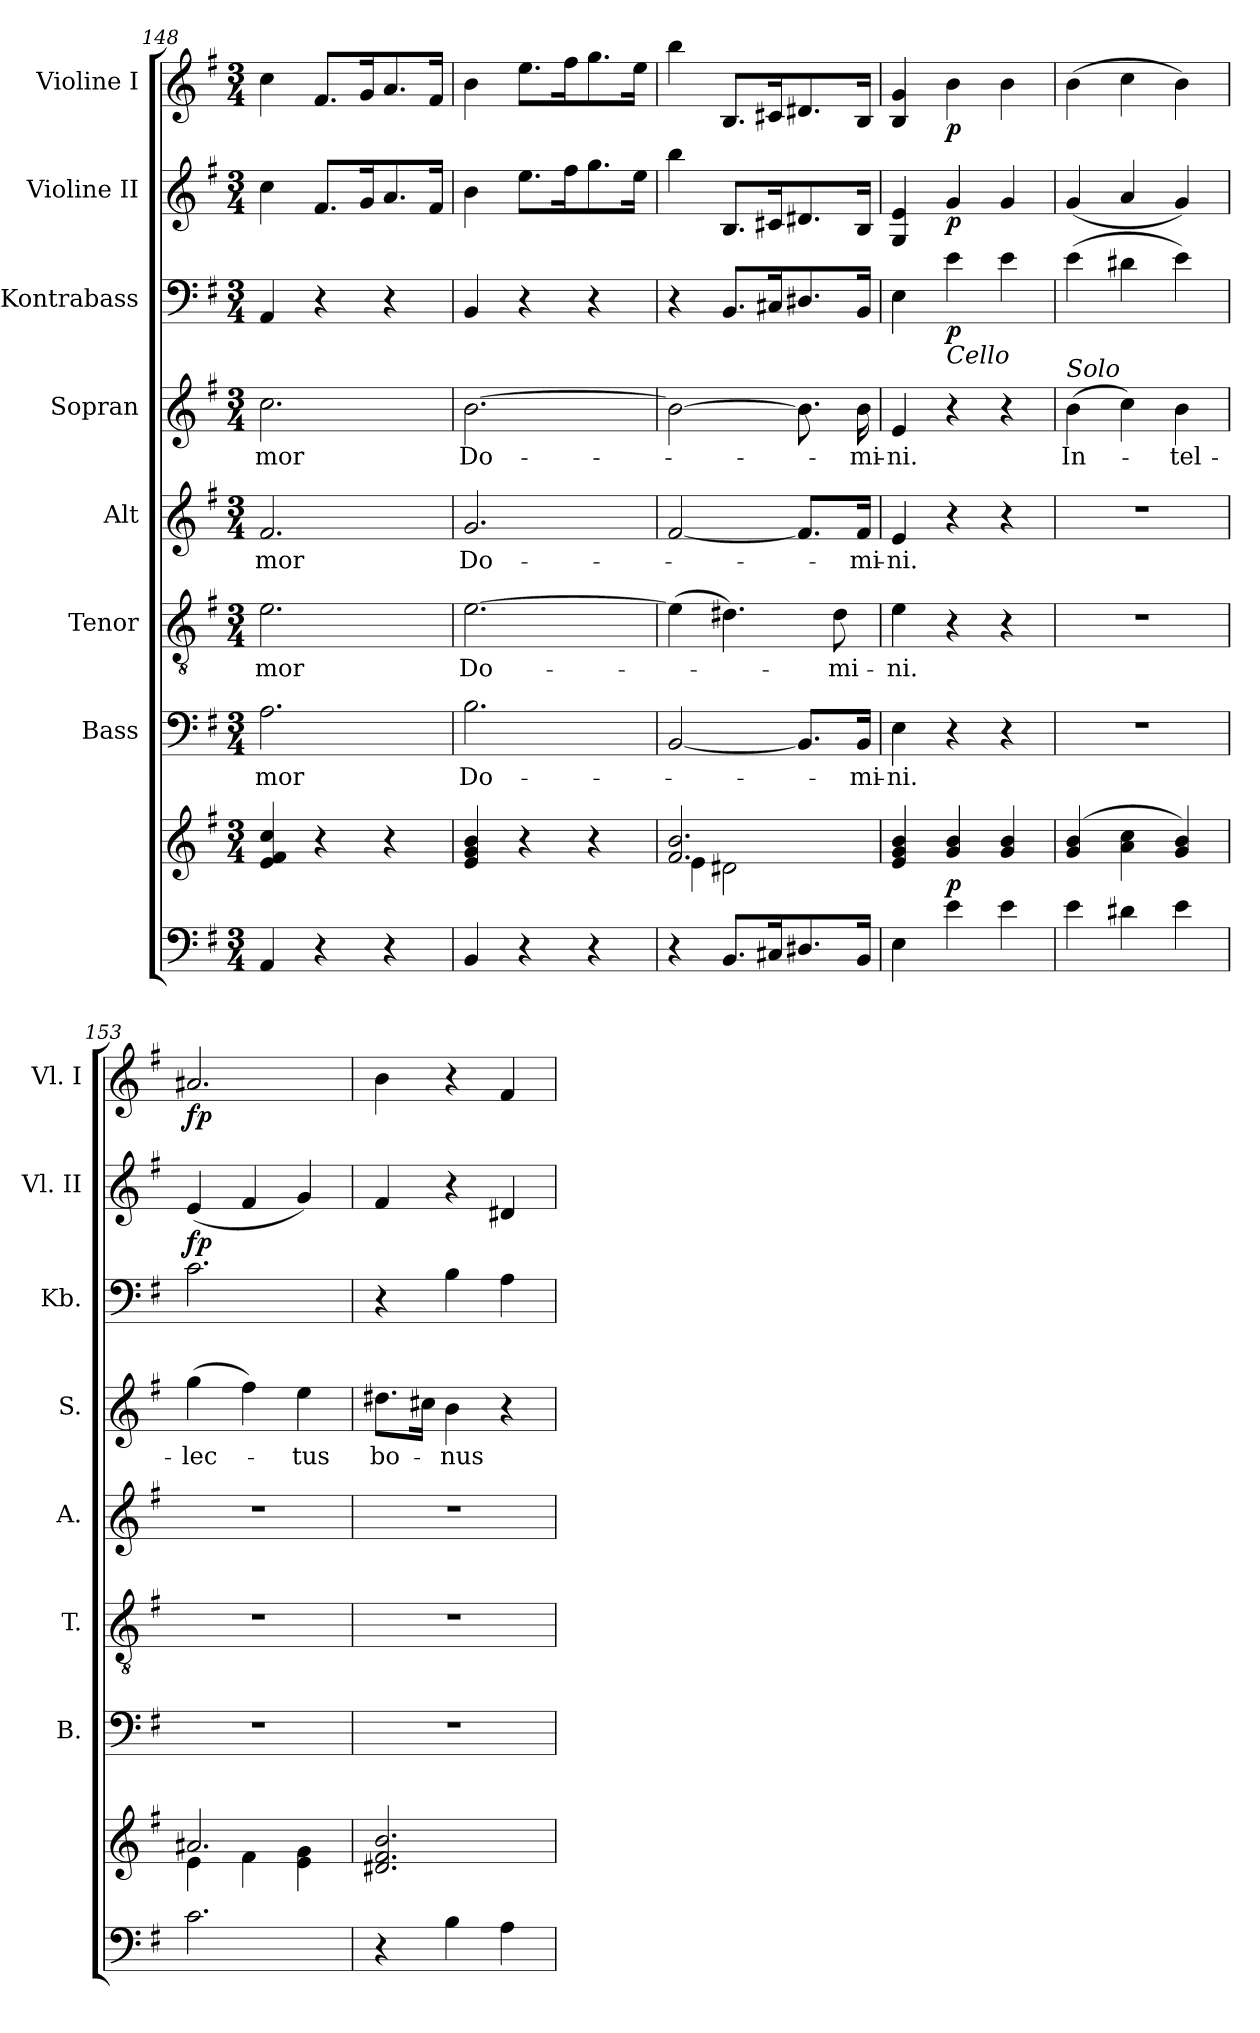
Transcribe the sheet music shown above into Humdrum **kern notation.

**kern	**kern	**dynam	**kern	**text	**kern	**text	**kern	**text	**kern	**text	**kern	**dynam	**kern	**dynam	**kern	**dynam
*part8	*part8	*part8	*part7	*part7	*part6	*part6	*part5	*part5	*part4	*part4	*part3	*part3	*part2	*part2	*part1	*part1
*staff9	*staff8	*staff8/9	*staff7	*staff7	*staff6	*staff6	*staff5	*staff5	*staff4	*staff4	*staff3	*staff3	*staff2	*staff2	*staff1	*staff1
*	*	*	*I"Bass	*	*I"Tenor	*	*I"Alt	*	*I"Sopran	*	*I"Kontrabass	*	*I"Violine II	*	*I"Violine I	*
*	*	*	*I'B.	*	*I'T.	*	*I'A.	*	*I'S.	*	*I'Kb.	*	*I'Vl. II	*	*I'Vl. I	*
*clefF4	*clefG2	*	*clefF4	*	*clefGv2	*	*clefG2	*	*clefG2	*	*clefF4	*	*clefG2	*	*clefG2	*
*	*	*	*	*	*	*	*	*	*	*	*ITrd7c12	*	*	*	*	*
*k[f#]	*k[f#]	*	*k[f#]	*	*k[f#]	*	*k[f#]	*	*k[f#]	*	*k[f#]	*	*k[f#]	*	*k[f#]	*
*G:	*G:	*	*G:	*	*G:	*	*G:	*	*G:	*	*G:	*	*G:	*	*G:	*
*M3/4	*M3/4	*	*M3/4	*	*M3/4	*	*M3/4	*	*M3/4	*	*M3/4	*	*M3/4	*	*M3/4	*
=148	=148	=148	=148	=148	=148	=148	=148	=148	=148	=148	=148	=148	=148	=148	=148	=148
!	!	!	!	!LO:LY:b	!	!LO:LY:b	!	!LO:LY:b	!	!LO:LY:b	!	!	!	!	!	!
4AA/	4e/ 4f#/ 4cc/	.	2.A\	-mor	2.e\	-mor	2.f#/	-mor	2.cc\	-mor	4AAA/	.	4cc\	.	4cc\	.
4r	4r	.	.	.	.	.	.	.	.	.	4r	.	8.f#/L	.	8.f#/L	.
.	.	.	.	.	.	.	.	.	.	.	.	.	16g/k	.	16g/k	.
4r	4r	.	.	.	.	.	.	.	.	.	4r	.	8.a/	.	8.a/	.
.	.	.	.	.	.	.	.	.	.	.	.	.	16f#/Jk	.	16f#/Jk	.
=149	=149	=149	=149	=149	=149	=149	=149	=149	=149	=149	=149	=149	=149	=149	=149	=149
!	!	!	!	!LO:LY:b	!	!LO:LY:b	!	!LO:LY:b	!	!LO:LY:b	!	!	!	!	!	!
4BB/	4e/ 4g/ 4b/	.	2.B\	Do-	[2.e\	Do-	2.g/	Do-	[2.b\	Do-	4BBB/	.	4b\	.	4b\	.
4r	4r	.	.	.	.	.	.	.	.	.	4r	.	8.ee\L	.	8.ee\L	.
.	.	.	.	.	.	.	.	.	.	.	.	.	16ff#\k	.	16ff#\k	.
4r	4r	.	.	.	.	.	.	.	.	.	4r	.	8.gg\	.	8.gg\	.
.	.	.	.	.	.	.	.	.	.	.	.	.	16ee\Jk	.	16ee\Jk	.
=150	=150	=150	=150	=150	=150	=150	=150	=150	=150	=150	=150	=150	=150	=150	=150	=150
*	*^	*	*	*	*	*	*	*	*	*	*	*	*	*	*	*
4r	2.f#/ 2.b/	4e\	.	[2BB/	.	(>4e\]	.	[2f#/	.	2b\_	.	4r	.	4bb\	.	4bb\	.
8.BB/L	.	2d#X\	.	.	.	4.d#X\)	.	.	.	.	.	8.BBB/L	.	8.B/L	.	8.B/L	.
16C#X/k	.	.	.	.	.	.	.	.	.	.	.	16CC#X/k	.	16c#X/k	.	16c#X/k	.
8.D#X/	.	.	.	8.BB/L]	.	.	.	8.f#/L]	.	8.b\]	.	8.DD#X/	.	8.d#X/	.	8.d#X/	.
!	!	!	!	!	!	!	!LO:LY:b	!	!	!	!	!	!	!	!	!	!
.	.	.	.	.	.	8d#\	-mi-	.	.	.	.	.	.	.	.	.	.
!	!	!	!	!	!LO:LY:b	!	!	!	!LO:LY:b	!	!LO:LY:b	!	!	!	!	!	!
16BB/Jk	.	.	.	16BB/Jk	-mi-	.	.	16f#/Jk	-mi-	16b\	-mi-	16BBB/Jk	.	16B/Jk	.	16B/Jk	.
*	*v	*v	*	*	*	*	*	*	*	*	*	*	*	*	*	*	*
=151	=151	=151	=151	=151	=151	=151	=151	=151	=151	=151	=151	=151	=151	=151	=151	=151
!	!	!	!	!LO:LY:b	!	!LO:LY:b	!	!LO:LY:b	!	!LO:LY:b	!	!	!	!	!	!
4E\	4e/ 4g/ 4b/	.	4E\	-ni.	4e\	-ni.	4e/	-ni.	4e/	-ni.	4EE\	.	4G/ 4e/	.	4B/ 4g/	.
!	!	!	!	!	!	!	!	!	!	!	!LO:TX:b:i:t=Cello	!	!	!	!	!
!	!	!LO:DY:a=2	!	!	!	!	!	!	!	!	!	!LO:DY:b	!	!LO:DY:b	!	!LO:DY:b
4e\	4g/ 4b/	p	4r	.	4r	.	4r	.	4r	.	4E\	p	4g/	p	4b\	p
4e\	4g/ 4b/	.	4r	.	4r	.	4r	.	4r	.	4E\	.	4g/	.	4b\	.
!!LO:PB:g=z
=152	=152	=152	=152	=152	=152	=152	=152	=152	=152	=152	=152	=152	=152	=152	=152	=152
!	!	!	!	!	!	!	!	!	!LO:TX:a:i:t=Solo	!	!	!	!	!	!	!
!	!	!	!	!	!	!	!	!	!	!LO:LY:b	!	!	!	!	!	!
4e\	(4g/ 4b/	.	2.r	.	2.r	.	2.r	.	(>4b\	In-	(>4E\	.	(<4g/	.	(>4b\	.
4d#X\	4a\ 4cc\	.	.	.	.	.	.	.	4cc\)	.	4D#X\	.	4a/	.	4cc\	.
!	!	!	!	!	!	!	!	!	!	!LO:LY:b	!	!	!	!	!	!
4e\	4g/ 4b/)	.	.	.	.	.	.	.	4b\	-tel-	4E\)	.	4g/)	.	4b\)	.
=153	=153	=153	=153	=153	=153	=153	=153	=153	=153	=153	=153	=153	=153	=153	=153	=153
*	*^	*	*	*	*	*	*	*	*	*	*	*	*	*	*	*
!	!	!	!	!	!	!	!	!	!	!	!LO:LY:b	!	!	!	!LO:DY:b	!	!LO:DY:b
2.c\	2.a#X/	4e\	.	2.r	.	2.r	.	2.r	.	(>4gg\	-lec-	2.C\	.	(<4e/	fp	2.a#X/	fp
.	.	4f#\	.	.	.	.	.	.	.	4ff#\)	.	.	.	4f#/	.	.	.
!	!	!	!	!	!	!	!	!	!	!	!LO:LY:b	!	!	!	!	!	!
.	.	4e\ 4g\	.	.	.	.	.	.	.	4ee\	-tus	.	.	4g/)	.	.	.
=154	=154	=154	=154	=154	=154	=154	=154	=154	=154	=154	=154	=154	=154	=154	=154	=154	=154
!	!	!	!	!	!	!	!	!	!	!	!LO:LY:b	!	!	!	!	!	!
*	*v	*v	*	*	*	*	*	*	*	*	*	*	*	*	*	*	*
4r	2.d#X/ 2.f#/ 2.b/	.	2.r	.	2.r	.	2.r	.	8.dd#X\L	bo-	4r	.	4f#/	.	4b\	.
.	.	.	.	.	.	.	.	.	16cc#X\Jk	.	.	.	.	.	.	.
!	!	!	!	!	!	!	!	!	!	!LO:LY:b	!	!	!	!	!	!
4B\	.	.	.	.	.	.	.	.	4b\	-nus	4BB\	.	4r	.	4r	.
4A\	.	.	.	.	.	.	.	.	4r	.	4AA\	.	4d#X/	.	4f#/	.
=	=	=	=	=	=	=	=	=	=	=	=	=	=	=	=	=
*-	*-	*-	*-	*-	*-	*-	*-	*-	*-	*-	*-	*-	*-	*-	*-	*-
